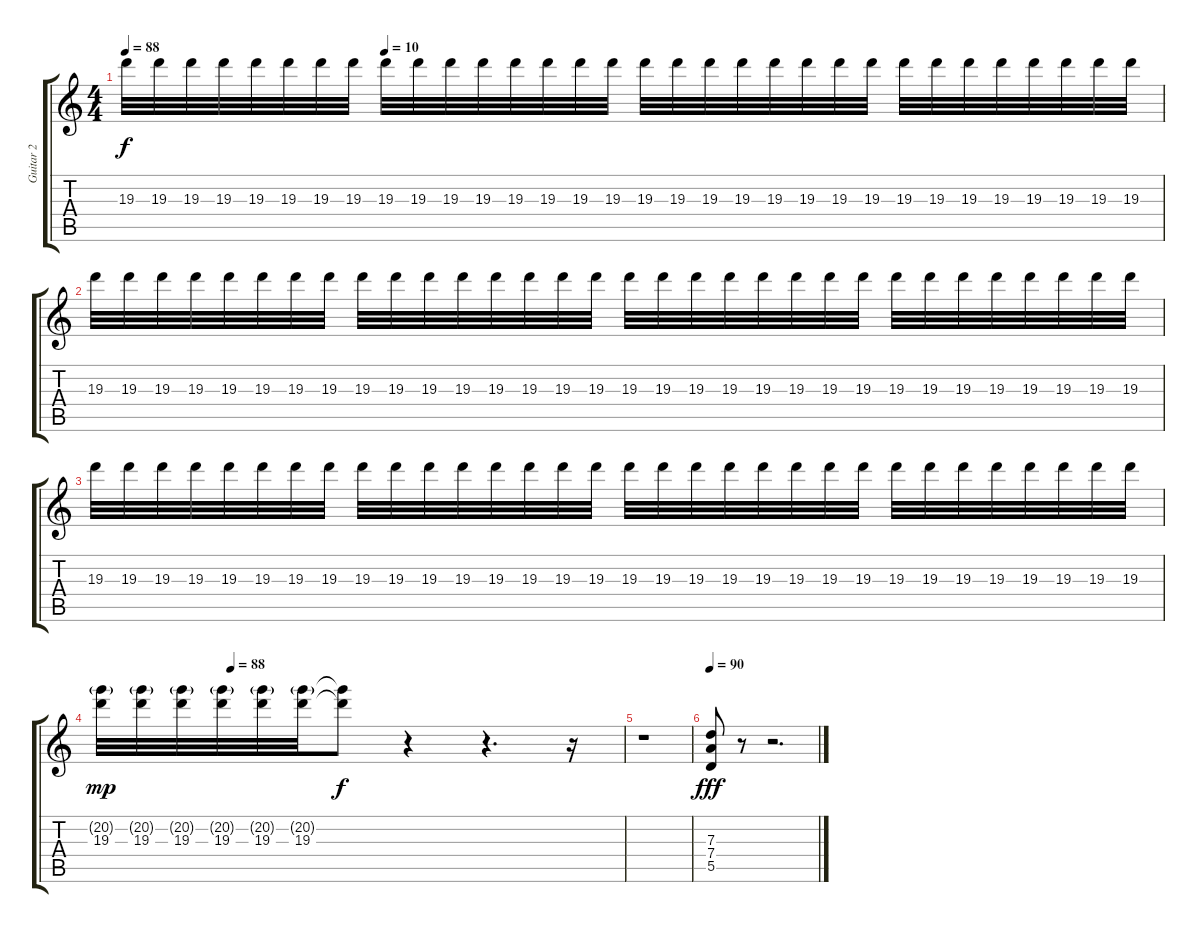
\track ("Guitar 2" "Guitar 2") {instrument distortionguitar}
\staff {score tabs}
\tuning (E4 B3 G3 D3 A2 E2) {hide}
\ts (4 4)
\tempo 88
\tempo (10 0.25)
\clef g2
\ks c
19.3.32{dy f} 19.3.32 19.3.32 19.3.32 19.3.32 19.3.32 19.3.32 19.3.32 19.3.32 19.3.32 19.3.32 19.3.32 19.3.32 19.3.32 19.3.32 19.3.32 19.3.32 19.3.32 19.3.32 19.3.32 19.3.32 19.3.32 19.3.32 19.3.32 19.3.32 19.3.32 19.3.32 19.3.32 19.3.32 19.3.32 19.3.32 19.3.32 |
19.3.32 19.3.32 19.3.32 19.3.32 19.3.32 19.3.32 19.3.32 19.3.32 19.3.32 19.3.32 19.3.32 19.3.32 19.3.32 19.3.32 19.3.32 19.3.32 19.3.32 19.3.32 19.3.32 19.3.32 19.3.32 19.3.32 19.3.32 19.3.32 19.3.32 19.3.32 19.3.32 19.3.32 19.3.32 19.3.32 19.3.32 19.3.32 |
19.3.32 19.3.32 19.3.32 19.3.32 19.3.32 19.3.32 19.3.32 19.3.32 19.3.32 19.3.32 19.3.32 19.3.32 19.3.32 19.3.32 19.3.32 19.3.32 19.3.32 19.3.32 19.3.32 19.3.32 19.3.32 19.3.32 19.3.32 19.3.32 19.3.32 19.3.32 19.3.32 19.3.32 19.3.32 19.3.32 19.3.32 19.3.32 |
\tempo (88 0.25)
(20.2{g} 19.3).32{dy mp} (20.2{g} 19.3).32 (20.2{g} 19.3).32 (20.2{g} 19.3).32 (20.2{g} 19.3).32 (20.2{g} 19.3).32 (20.2{t} 19.3{t}).8{dy f} r.4 r.4{d} r.16 |
r.1 |
\tempo 90
(7.3 7.4 5.5).8{dy fff} r.8 r.2{d}
